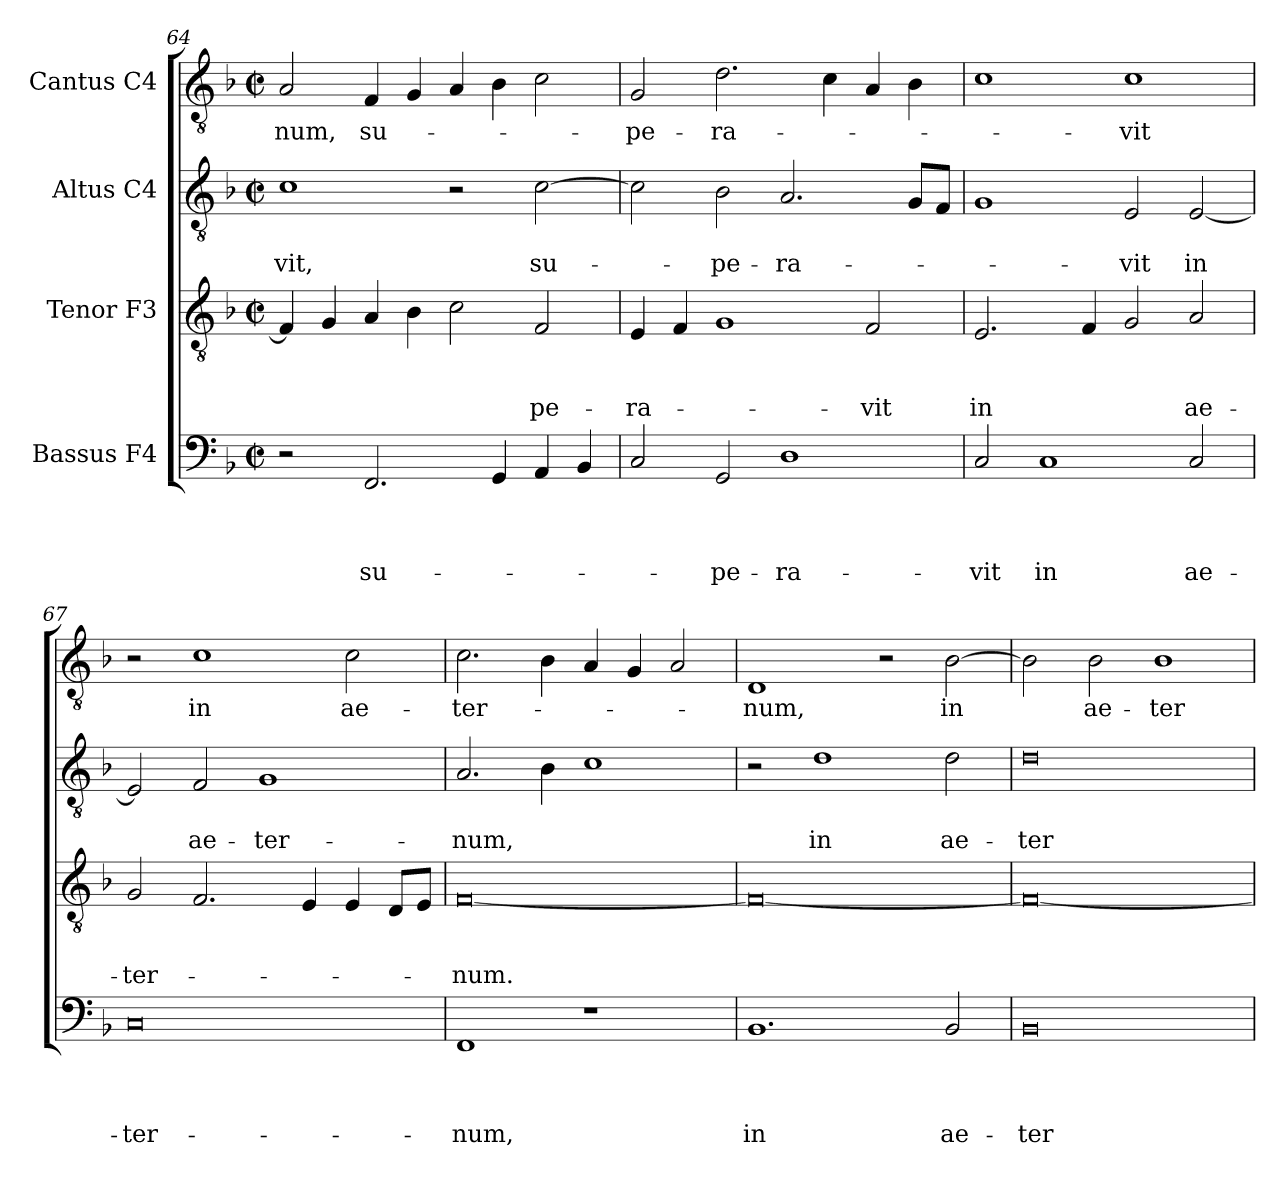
**kern	**text	**text	**text	**text	**kern	**text	**text	**text	**kern	**text	**text	**kern	**text
*part4	*part4	*part4	*part4	*part4	*part3	*part3	*part3	*part3	*part2	*part2	*part2	*part1	*part1
*staff4	*staff4	*staff4	*staff4	*staff4	*staff3	*staff3	*staff3	*staff3	*staff2	*staff2	*staff2	*staff1	*staff1
*I"Bassus F4	*	*	*	*	*I"Tenor F3	*	*	*	*I"Altus C4	*	*	*I"Cantus C4	*
*clefF4	*	*	*	*	*clefGv2	*	*	*	*clefGv2	*	*	*clefGv2	*
*k[b-]	*	*	*	*	*k[b-]	*	*	*	*k[b-]	*	*	*k[b-]	*
*F:	*	*	*	*	*F:	*	*	*	*F:	*	*	*F:	*
*M2/2	*	*	*	*	*M2/2	*	*	*	*M2/2	*	*	*M2/2	*
*met(c|)	*	*	*	*	*met(c|)	*	*	*	*met(c|)	*	*	*met(c|)	*
=64	=64	=64	=64	=64	=64	=64	=64	=64	=64	=64	=64	=64	=64
!	!	!	!	!	!	!	!	!	!	!	!LO:LY:b:rj	!	!LO:LY:b:rj
2r	.	.	.	.	4F/]	.	.	.	1c	.	-vit,	2A/	-num,
.	.	.	.	.	4G/	.	.	.	.	.	.	.	.
!	!	!	!	!LO:LY:b:rj	!	!	!	!	!	!	!	!	!LO:LY:b:rj
2.FF/	.	.	.	su-	4A/	.	.	.	.	.	.	4F/	su-
.	.	.	.	.	4B-\	.	.	.	.	.	.	4G/	.
.	.	.	.	.	2c\	.	.	.	2r	.	.	4A/	.
4GG/	.	.	.	.	.	.	.	.	.	.	.	4B-\	.
!	!	!	!	!	!	!	!	!LO:LY:b:rj	!	!	!LO:LY:b:rj	!	!
4AA/	.	.	.	.	2F/	.	.	-pe-	[>2c\	.	su-	2c\	.
4BB-/	.	.	.	.	.	.	.	.	.	.	.	.	.
=65	=65	=65	=65	=65	=65	=65	=65	=65	=65	=65	=65	=65	=65
!	!	!	!	!	!	!	!	!LO:LY:b:rj	!	!	!	!	!LO:LY:b:rj
2C/	.	.	.	.	4E/	.	.	-ra-	2c\]	.	.	2G/	-pe-
.	.	.	.	.	4F/	.	.	.	.	.	.	.	.
!	!	!	!	!LO:LY:b:rj	!	!	!	!	!	!	!LO:LY:b:rj	!	!LO:LY:b:rj
2GG/	.	.	.	-pe-	1G	.	.	.	2B-\	.	-pe-	2.d\	-ra-
!	!	!	!	!LO:LY:b:rj	!	!	!	!	!	!	!LO:LY:b:rj	!	!
1D	.	.	.	-ra-	.	.	.	.	2.A/	.	-ra-	.	.
.	.	.	.	.	.	.	.	.	.	.	.	4c\	.
!	!	!	!	!	!	!	!	!LO:LY:b:rj	!	!	!	!	!
.	.	.	.	.	2F/	.	.	-vit	.	.	.	4A/	.
.	.	.	.	.	.	.	.	.	8G/L	.	.	4B-\	.
.	.	.	.	.	.	.	.	.	8F/J	.	.	.	.
!!LO:PB:g=z
=66	=66	=66	=66	=66	=66	=66	=66	=66	=66	=66	=66	=66	=66
!	!	!	!	!LO:LY:b:rj	!	!	!	!LO:LY:b:rj	!	!	!	!	!
2C/	.	.	.	-vit	2.E/	.	.	in	1G	.	.	1c	.
!	!	!	!	!LO:LY:b:rj	!	!	!	!	!	!	!	!	!
1C	.	.	.	in	.	.	.	.	.	.	.	.	.
.	.	.	.	.	4F/	.	.	.	.	.	.	.	.
!	!	!	!	!	!	!	!	!	!	!	!LO:LY:b:rj	!	!LO:LY:b:rj
.	.	.	.	.	2G/	.	.	.	2E/	.	-vit	1c	-vit
!	!	!	!	!LO:LY:b:rj	!	!	!	!LO:LY:b:rj	!	!	!LO:LY:b:rj	!	!
2C/	.	.	.	ae-	2A/	.	.	ae-	[<2E/	.	in	.	.
=67	=67	=67	=67	=67	=67	=67	=67	=67	=67	=67	=67	=67	=67
!	!	!	!	!LO:LY:b:rj	!	!	!	!LO:LY:b:rj	!	!	!	!	!
0C	.	.	.	-ter-	2G/	.	.	-ter-	2E/]	.	.	2r	.
!	!	!	!	!	!	!	!	!	!	!	!LO:LY:b:rj	!	!LO:LY:b:rj
.	.	.	.	.	2.F/	.	.	.	2F/	.	ae-	1c	in
!	!	!	!	!	!	!	!	!	!	!	!LO:LY:b:rj	!	!
.	.	.	.	.	.	.	.	.	1G	.	-ter-	.	.
.	.	.	.	.	4E/	.	.	.	.	.	.	.	.
!	!	!	!	!	!	!	!	!	!	!	!	!	!LO:LY:b:rj
.	.	.	.	.	4E/	.	.	.	.	.	.	2c\	ae-
.	.	.	.	.	8D/L	.	.	.	.	.	.	.	.
.	.	.	.	.	8E/J	.	.	.	.	.	.	.	.
=68	=68	=68	=68	=68	=68	=68	=68	=68	=68	=68	=68	=68	=68
!	!	!	!	!LO:LY:b:rj	!	!	!	!LO:LY:b:rj	!	!	!LO:LY:b:rj	!	!LO:LY:b:rj
1FF	.	.	.	-num,	[<0F	.	.	-num.	2.A/	.	-num,	2.c\	-ter-
.	.	.	.	.	.	.	.	.	4B-\	.	.	4B-\	.
1r	.	.	.	.	.	.	.	.	1c	.	.	4A/	.
.	.	.	.	.	.	.	.	.	.	.	.	4G/	.
.	.	.	.	.	.	.	.	.	.	.	.	2A/	.
=69	=69	=69	=69	=69	=69	=69	=69	=69	=69	=69	=69	=69	=69
!	!	!	!	!LO:LY:b:rj	!	!	!	!	!	!	!	!	!LO:LY:b:rj
1.BB-	.	.	.	in	0F_	.	.	.	2r	.	.	1D	-num,
!	!	!	!	!	!	!	!	!	!	!	!LO:LY:b:rj	!	!
.	.	.	.	.	.	.	.	.	1d	.	in	.	.
.	.	.	.	.	.	.	.	.	.	.	.	2r	.
!	!	!	!	!LO:LY:b:rj	!	!	!	!	!	!	!LO:LY:b:rj	!	!LO:LY:b:rj
2BB-/	.	.	.	ae-	.	.	.	.	2d\	.	ae-	[>2B-\	in
=70	=70	=70	=70	=70	=70	=70	=70	=70	=70	=70	=70	=70	=70
!	!	!	!	!LO:LY:b:rj	!	!	!	!	!	!	!LO:LY:b:rj	!	!
0BB-	.	.	.	-ter-	0F_	.	.	.	0d	.	-ter-	2B-\]	.
!	!	!	!	!	!	!	!	!	!	!	!	!	!LO:LY:b:rj
.	.	.	.	.	.	.	.	.	.	.	.	2B-\	ae-
!	!	!	!	!	!	!	!	!	!	!	!	!	!LO:LY:b:rj
.	.	.	.	.	.	.	.	.	.	.	.	1B-	-ter-
=	=	=	=	=	=	=	=	=	=	=	=	=	=
*-	*-	*-	*-	*-	*-	*-	*-	*-	*-	*-	*-	*-	*-
